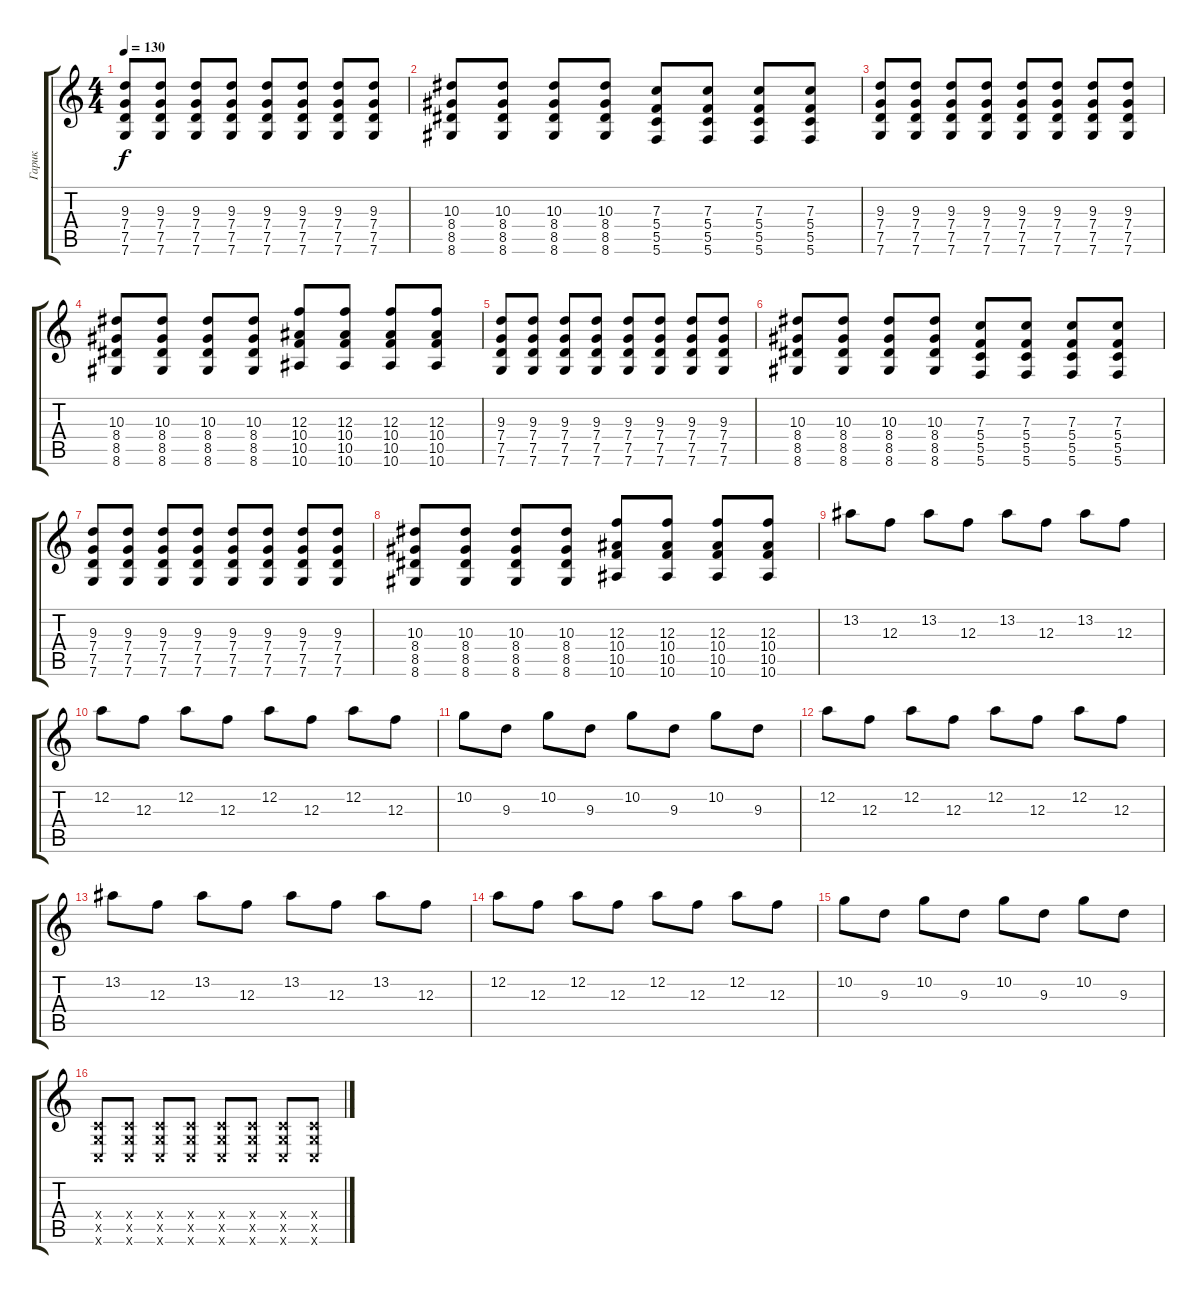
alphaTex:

\track ("Гарик" "Гарик") {instrument distortionguitar}
\staff {score tabs}
\tuning (D4 A3 F3 C3 G2 C2) {hide}
\ts (4 4)
\tempo 130
\clef g2
\ks c
(9.3 7.4 7.5 7.6).8{dy f} (9.3 7.4 7.5 7.6).8 (9.3 7.4 7.5 7.6).8 (9.3 7.4 7.5 7.6).8 (9.3 7.4 7.5 7.6).8 (9.3 7.4 7.5 7.6).8 (9.3 7.4 7.5 7.6).8 (9.3 7.4 7.5 7.6).8 |
(10.3 8.4 8.5 8.6).8 (10.3 8.4 8.5 8.6).8 (10.3 8.4 8.5 8.6).8 (10.3 8.4 8.5 8.6).8 (7.3 5.4 5.5 5.6).8 (7.3 5.4 5.5 5.6).8 (7.3 5.4 5.5 5.6).8 (7.3 5.4 5.5 5.6).8 |
(9.3 7.4 7.5 7.6).8 (9.3 7.4 7.5 7.6).8 (9.3 7.4 7.5 7.6).8 (9.3 7.4 7.5 7.6).8 (9.3 7.4 7.5 7.6).8 (9.3 7.4 7.5 7.6).8 (9.3 7.4 7.5 7.6).8 (9.3 7.4 7.5 7.6).8 |
(10.3 8.4 8.5 8.6).8 (10.3 8.4 8.5 8.6).8 (10.3 8.4 8.5 8.6).8 (10.3 8.4 8.5 8.6).8 (12.3 10.4 10.5 10.6).8 (12.3 10.4 10.5 10.6).8 (12.3 10.4 10.5 10.6).8 (12.3 10.4 10.5 10.6).8 |
(9.3 7.4 7.5 7.6).8 (9.3 7.4 7.5 7.6).8 (9.3 7.4 7.5 7.6).8 (9.3 7.4 7.5 7.6).8 (9.3 7.4 7.5 7.6).8 (9.3 7.4 7.5 7.6).8 (9.3 7.4 7.5 7.6).8 (9.3 7.4 7.5 7.6).8 |
(10.3 8.4 8.5 8.6).8 (10.3 8.4 8.5 8.6).8 (10.3 8.4 8.5 8.6).8 (10.3 8.4 8.5 8.6).8 (7.3 5.4 5.5 5.6).8 (7.3 5.4 5.5 5.6).8 (7.3 5.4 5.5 5.6).8 (7.3 5.4 5.5 5.6).8 |
(9.3 7.4 7.5 7.6).8 (9.3 7.4 7.5 7.6).8 (9.3 7.4 7.5 7.6).8 (9.3 7.4 7.5 7.6).8 (9.3 7.4 7.5 7.6).8 (9.3 7.4 7.5 7.6).8 (9.3 7.4 7.5 7.6).8 (9.3 7.4 7.5 7.6).8 |
(10.3 8.4 8.5 8.6).8 (10.3 8.4 8.5 8.6).8 (10.3 8.4 8.5 8.6).8 (10.3 8.4 8.5 8.6).8 (12.3 10.4 10.5 10.6).8 (12.3 10.4 10.5 10.6).8 (12.3 10.4 10.5 10.6).8 (12.3 10.4 10.5 10.6).8 |
13.2.8 12.3.8 13.2.8 12.3.8 13.2.8 12.3.8 13.2.8 12.3.8 |
12.2.8 12.3.8 12.2.8 12.3.8 12.2.8 12.3.8 12.2.8 12.3.8 |
10.2.8 9.3.8 10.2.8 9.3.8 10.2.8 9.3.8 10.2.8 9.3.8 |
12.2.8 12.3.8 12.2.8 12.3.8 12.2.8 12.3.8 12.2.8 12.3.8 |
13.2.8 12.3.8 13.2.8 12.3.8 13.2.8 12.3.8 13.2.8 12.3.8 |
12.2.8 12.3.8 12.2.8 12.3.8 12.2.8 12.3.8 12.2.8 12.3.8 |
10.2.8 9.3.8 10.2.8 9.3.8 10.2.8 9.3.8 10.2.8 9.3.8 |
(0.4{x} 0.5{x} 0.6{x}).8 (0.4{x} 0.5{x} 0.6{x}).8 (0.4{x} 0.5{x} 0.6{x}).8 (0.4{x} 0.5{x} 0.6{x}).8 (0.4{x} 0.5{x} 0.6{x}).8 (0.4{x} 0.5{x} 0.6{x}).8 (0.4{x} 0.5{x} 0.6{x}).8 (0.4{x} 0.5{x} 0.6{x}).8
